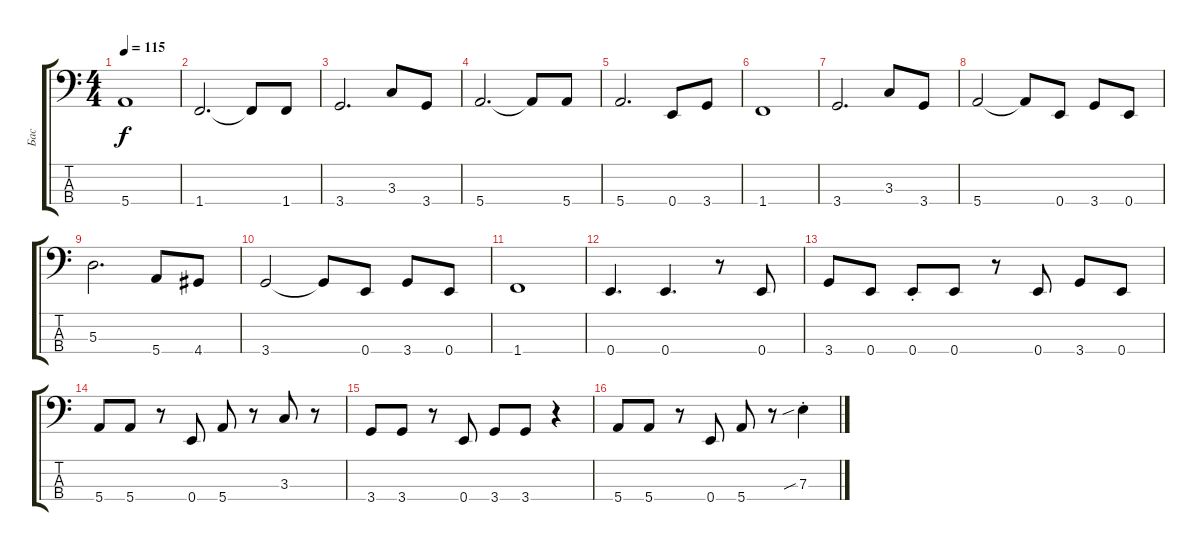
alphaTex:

\track ("Бас" "Бас") {instrument electricbassfinger}
\staff {score tabs}
\tuning (G2 D2 A1 E1) {hide}
\ts (4 4)
\tempo 115
\clef f4
\ks c
5.4.1{dy f} |
1.4.2{d} 1.4{t}.8 1.4.8 |
3.4.2{d} 3.3.8 3.4.8 |
5.4.2{d} 5.4{t}.8 5.4.8 |
5.4.2{d} 0.4.8 3.4.8 |
1.4.1 |
3.4.2{d} 3.3.8 3.4.8 |
5.4.2 5.4{t}.8 0.4.8 3.4.8 0.4.8 |
5.3.2{d} 5.4.8 4.4.8 |
3.4.2 3.4{t}.8 0.4.8 3.4.8 0.4.8 |
1.4.1 |
0.4.4{d} 0.4.4{d} r.8 0.4.8 |
3.4.8 0.4.8 0.4{st}.8 0.4.8 r.8 0.4.8 3.4.8 0.4.8 |
5.4.8 5.4.8 r.8 0.4.8 5.4.8 r.8 3.3.8 r.8 |
3.4.8 3.4.8 r.8 0.4.8 3.4.8 3.4.8 r.4 |
5.4.8 5.4.8 r.8 0.4.8 5.4.8 r.8 7.3{sib st}.4
